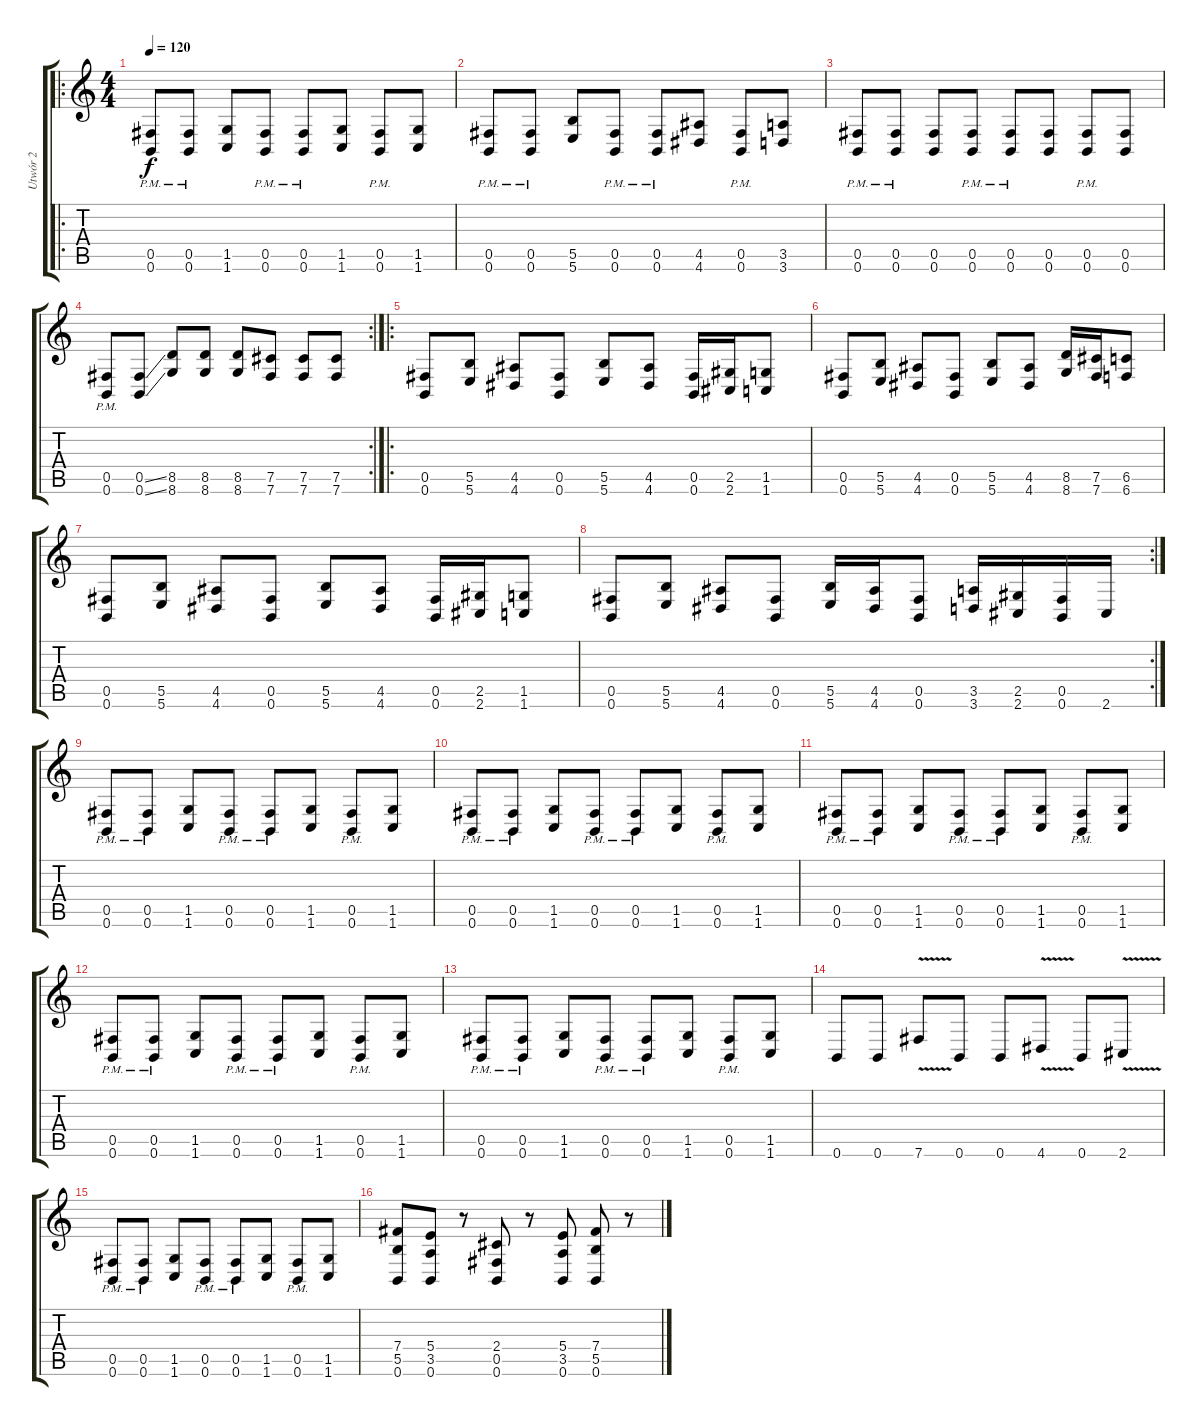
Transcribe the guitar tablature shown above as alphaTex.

\track ("Utwór 2" "Utwór 2") {instrument overdrivenguitar}
\staff {score tabs}
\tuning (Db4 Ab3 E3 B2 Gb2 B1) {hide}
\ro
\ts (4 4)
\tempo 120
\clef g2
\ks c
(0.5{pm} 0.6{pm}).8{dy f instrument overdrivenguitar} (0.5{pm} 0.6{pm}).8 (1.5 1.6).8 (0.5{pm} 0.6{pm}).8 (0.5{pm} 0.6{pm}).8 (1.5 1.6).8 (0.5{pm} 0.6{pm}).8 (1.5 1.6).8 |
(0.5{pm} 0.6{pm}).8 (0.5{pm} 0.6{pm}).8 (5.5 5.6).8 (0.5{pm} 0.6{pm}).8 (0.5{pm} 0.6{pm}).8 (4.5 4.6).8 (0.5{pm} 0.6{pm}).8 (3.5 3.6).8 |
(0.5{pm} 0.6{pm}).8 (0.5{pm} 0.6{pm}).8 (0.5 0.6).8 (0.5{pm} 0.6{pm}).8 (0.5{pm} 0.6{pm}).8 (0.5 0.6).8 (0.5{pm} 0.6{pm}).8 (0.5 0.6).8 |
\rc 2
(0.5{pm} 0.6{pm}).8 (0.5{ss} 0.6{ss}).8 (8.5 8.6).8 (8.5 8.6).8 (8.5 8.6).8 (7.5 7.6).8 (7.5 7.6).8 (7.5 7.6).8 |
\ro
(0.5 0.6).8 (5.5 5.6).8 (4.5 4.6).8 (0.5 0.6).8 (5.5 5.6).8 (4.5 4.6).8 (0.5 0.6).16 (2.5 2.6).16 (1.5 1.6).8 |
(0.5 0.6).8 (5.5 5.6).8 (4.5 4.6).8 (0.5 0.6).8 (5.5 5.6).8 (4.5 4.6).8 (8.5 8.6).16 (7.5 7.6).16 (6.5 6.6).8 |
(0.5 0.6).8 (5.5 5.6).8 (4.5 4.6).8 (0.5 0.6).8 (5.5 5.6).8 (4.5 4.6).8 (0.5 0.6).16 (2.5 2.6).16 (1.5 1.6).8 |
\rc 2
(0.5 0.6).8 (5.5 5.6).8 (4.5 4.6).8 (0.5 0.6).8 (5.5 5.6).16 (4.5 4.6).16 (0.5 0.6).8 (3.5 3.6).16 (2.5 2.6).16 (0.5 0.6).16 2.6.16 |
(0.5{pm} 0.6{pm}).8 (0.5{pm} 0.6{pm}).8 (1.5 1.6).8 (0.5{pm} 0.6{pm}).8 (0.5{pm} 0.6{pm}).8 (1.5 1.6).8 (0.5{pm} 0.6{pm}).8 (1.5 1.6).8 |
(0.5{pm} 0.6{pm}).8 (0.5{pm} 0.6{pm}).8 (1.5 1.6).8 (0.5{pm} 0.6{pm}).8 (0.5{pm} 0.6{pm}).8 (1.5 1.6).8 (0.5{pm} 0.6{pm}).8 (1.5 1.6).8 |
(0.5{pm} 0.6{pm}).8 (0.5{pm} 0.6{pm}).8 (1.5 1.6).8 (0.5{pm} 0.6{pm}).8 (0.5{pm} 0.6{pm}).8 (1.5 1.6).8 (0.5{pm} 0.6{pm}).8 (1.5 1.6).8 |
(0.5{pm} 0.6{pm}).8 (0.5{pm} 0.6{pm}).8 (1.5 1.6).8 (0.5{pm} 0.6{pm}).8 (0.5{pm} 0.6{pm}).8 (1.5 1.6).8 (0.5{pm} 0.6{pm}).8 (1.5 1.6).8 |
(0.5{pm} 0.6{pm}).8 (0.5{pm} 0.6{pm}).8 (1.5 1.6).8 (0.5{pm} 0.6{pm}).8 (0.5{pm} 0.6{pm}).8 (1.5 1.6).8 (0.5{pm} 0.6{pm}).8 (1.5 1.6).8 |
0.6.8 0.6.8 7.6{v}.8 0.6.8 0.6.8 4.6{v}.8 0.6.8 2.6{v}.8 |
(0.5{pm} 0.6{pm}).8 (0.5{pm} 0.6{pm}).8 (1.5 1.6).8 (0.5{pm} 0.6{pm}).8 (0.5{pm} 0.6{pm}).8 (1.5 1.6).8 (0.5{pm} 0.6{pm}).8 (1.5 1.6).8 |
(7.4 5.5 0.6).8 (5.4 3.5 0.6).8 r.8 (2.4 0.5 0.6).8 r.8 (5.4 3.5 0.6).8 (7.4 5.5 0.6).8 r.8
